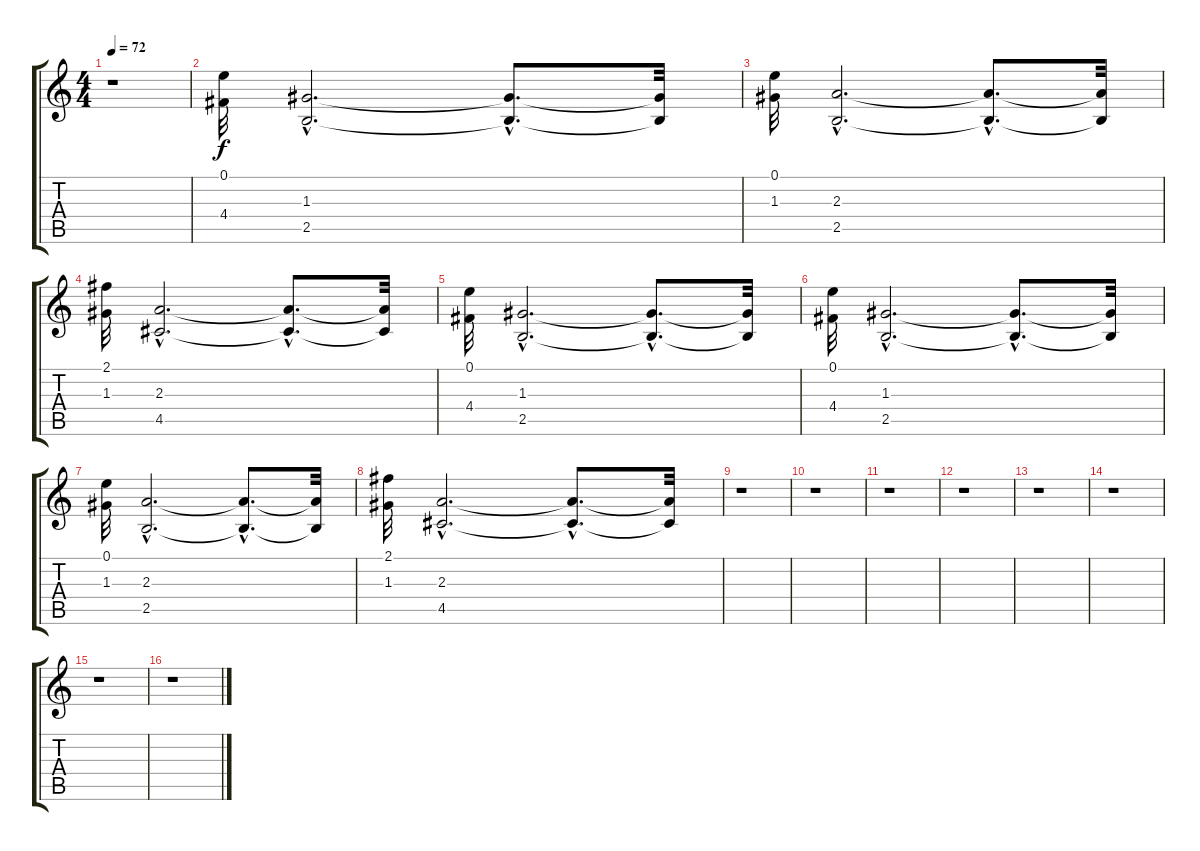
\track "" {instrument acousticguitarsteel}
\staff {score tabs}
\tuning (E4 B3 G3 D3 A2 E2) {hide}
\ts (4 4)
\tempo 72
\clef g2
\ks c
r.1{dy f} |
(0.1 4.4).32 (1.3{hac} 2.5{hac}).2{d} (1.3{hac t} 2.5{hac t}).8{d} (1.3{t} 2.5{t}).32 |
(0.1 1.3).32 (2.3{hac} 2.5{hac}).2{d} (2.3{hac t} 2.5{hac t}).8{d} (2.3{t} 2.5{t}).32 |
(2.1 1.3).32 (2.3{hac} 4.5{hac}).2{d} (2.3{hac t} 4.5{hac t}).8{d} (2.3{t} 4.5{t}).32 |
(0.1 4.4).32 (1.3{hac} 2.5{hac}).2{d} (1.3{hac t} 2.5{hac t}).8{d} (1.3{t} 2.5{t}).32 |
(0.1 4.4).32 (1.3{hac} 2.5{hac}).2{d} (1.3{hac t} 2.5{hac t}).8{d} (1.3{t} 2.5{t}).32 |
(0.1 1.3).32 (2.3{hac} 2.5{hac}).2{d} (2.3{hac t} 2.5{hac t}).8{d} (2.3{t} 2.5{t}).32 |
(2.1 1.3).32 (2.3{hac} 4.5{hac}).2{d} (2.3{hac t} 4.5{hac t}).8{d} (2.3{t} 4.5{t}).32 |
r.1 |
r.1 |
r.1 |
r.1 |
r.1 |
r.1 |
r.1 |
r.1
